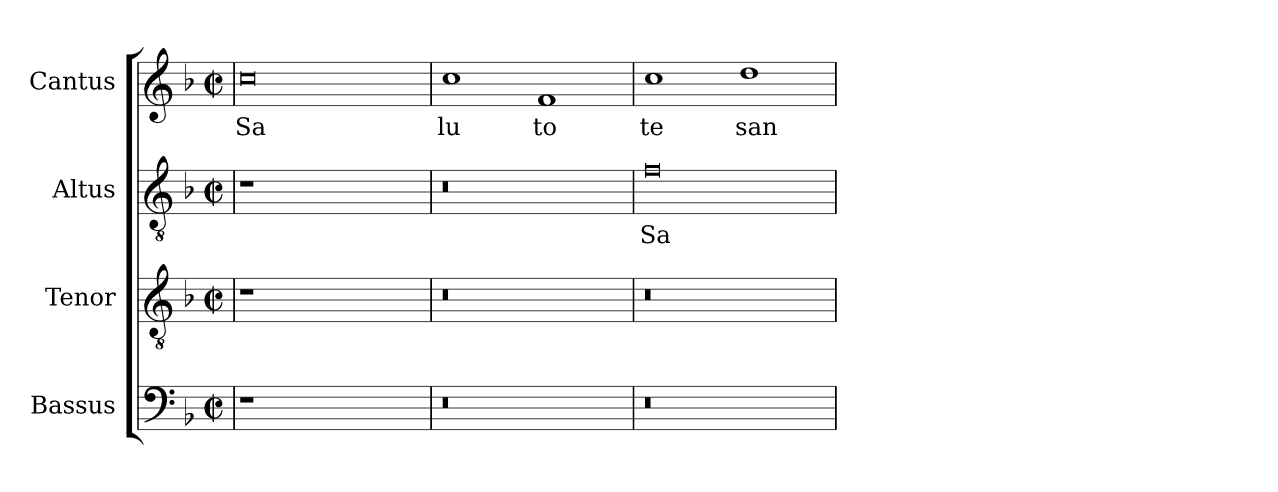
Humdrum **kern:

**kern	**kern	**kern	**text	**kern	**text
*part4	*part3	*part2	*part2	*part1	*part1
*staff4	*staff3	*staff2	*staff2	*staff1	*staff1
*I"Bassus	*I"Tenor	*I"Altus	*	*I"Cantus	*
!!LO:PB:g=z
*stria5	*stria5	*stria5	*	*stria5	*
*clefF4	*clefGv2	*clefGv2	*	*clefG2	*
*k[b-]	*k[b-]	*k[b-]	*	*k[b-]	*
*F:	*F:	*F:	*	*F:	*
*M2/2	*M2/2	*M2/2	*	*M2/2	*
*met(c|)	*met(c|)	*met(c|)	*	*met(c|)	*
=1	=1	=1	=1!	=1!	=1!
!	!	!	!	!	!LO:LY:b:cj
1r	1r	1r	.	0cc	Sa
1ryy	1ryy	1ryy	.	.	.
=2	=2	=2	=2	=2	=2
!	!	!	!	!	!LO:LY:b:cj
0r	0r	0r	.	1cc	lu
!	!	!	!	!	!LO:LY:b:cj
.	.	.	.	1f	to
=3	=3	=3	=3	=3	=3
!	!	!	!LO:LY:b:cj	!	!LO:LY:b:cj
0r	0r	0f	Sa-	1cc	te
!	!	!	!	!	!LO:LY:b:cj
.	.	.	.	1dd	san
=	=	=	=	=	=
*-	*-	*-	*-	*-	*-
